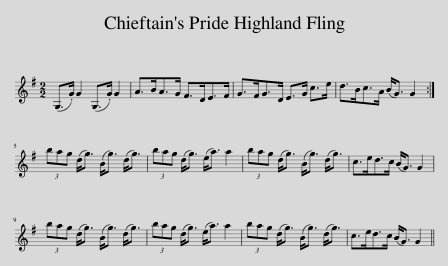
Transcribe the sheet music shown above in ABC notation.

X:1
L:1/8
M:2/2
I:linebreak $
K:G
V:1 treble
V:1
 (G,>.G) G2 (G,>.G) G2 | A>BA>G F>DE>F | G>FG>D E>G c>e | d>Bc>A (B<G) G2 :|$ (3bag (d<g) (B<g) (d<g) | %5
 (3bag (d<g) (e<a) a2 | (3bag (d<g) (B<g) (d<g) | c>ed>c (B<G) G2 |$ (3bag (d<g) (B<g) (d<g) | (3bag (d<g) (e<a) a2 | %10
 (3bag (d<g) (B<g) (d<g) | c>ed>c (B<G) G2 || %12
